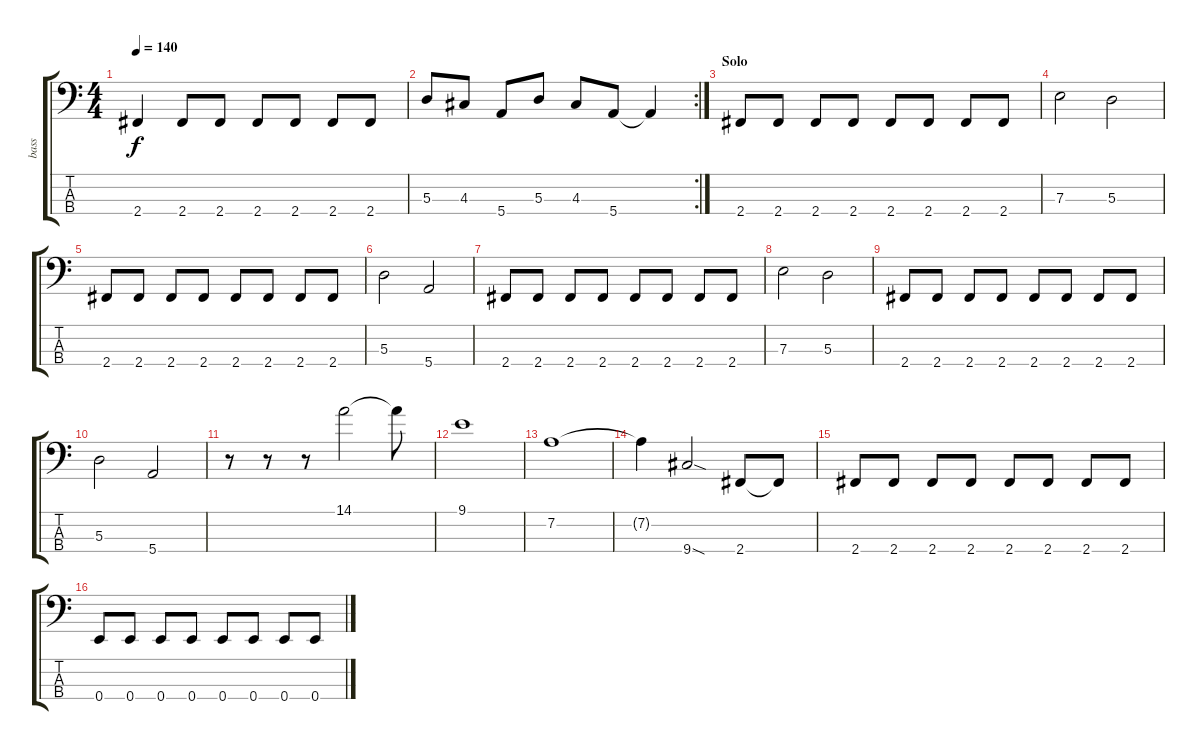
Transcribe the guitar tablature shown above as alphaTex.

\track ("bass" "bass") {instrument electricbasspick}
\staff {score tabs}
\tuning (G2 D2 A1 E1) {hide}
\ts (4 4)
\tempo 140
\clef f4
\ks c
2.4.4{dy f} 2.4.8 2.4.8 2.4.8 2.4.8 2.4.8 2.4.8 |
\rc 2
5.3.8 4.3.8 5.4.8 5.3.8 4.3.8 5.4.8 5.4{t}.4 |
\section ("" "Solo")
2.4.8 2.4.8 2.4.8 2.4.8 2.4.8 2.4.8 2.4.8 2.4.8 |
7.3.2 5.3.2 |
2.4.8 2.4.8 2.4.8 2.4.8 2.4.8 2.4.8 2.4.8 2.4.8 |
5.3.2 5.4.2 |
2.4.8 2.4.8 2.4.8 2.4.8 2.4.8 2.4.8 2.4.8 2.4.8 |
7.3.2 5.3.2 |
2.4.8 2.4.8 2.4.8 2.4.8 2.4.8 2.4.8 2.4.8 2.4.8 |
5.3.2 5.4.2 |
r.8 r.8 r.8 14.1.2 14.1{t}.8 |
9.1.1 |
7.2.1 |
7.2{t}.4 9.4{sod}.2 2.4.8 2.4{t}.8 |
2.4.8 2.4.8 2.4.8 2.4.8 2.4.8 2.4.8 2.4.8 2.4.8 |
0.4.8 0.4.8 0.4.8 0.4.8 0.4.8 0.4.8 0.4.8 0.4.8
